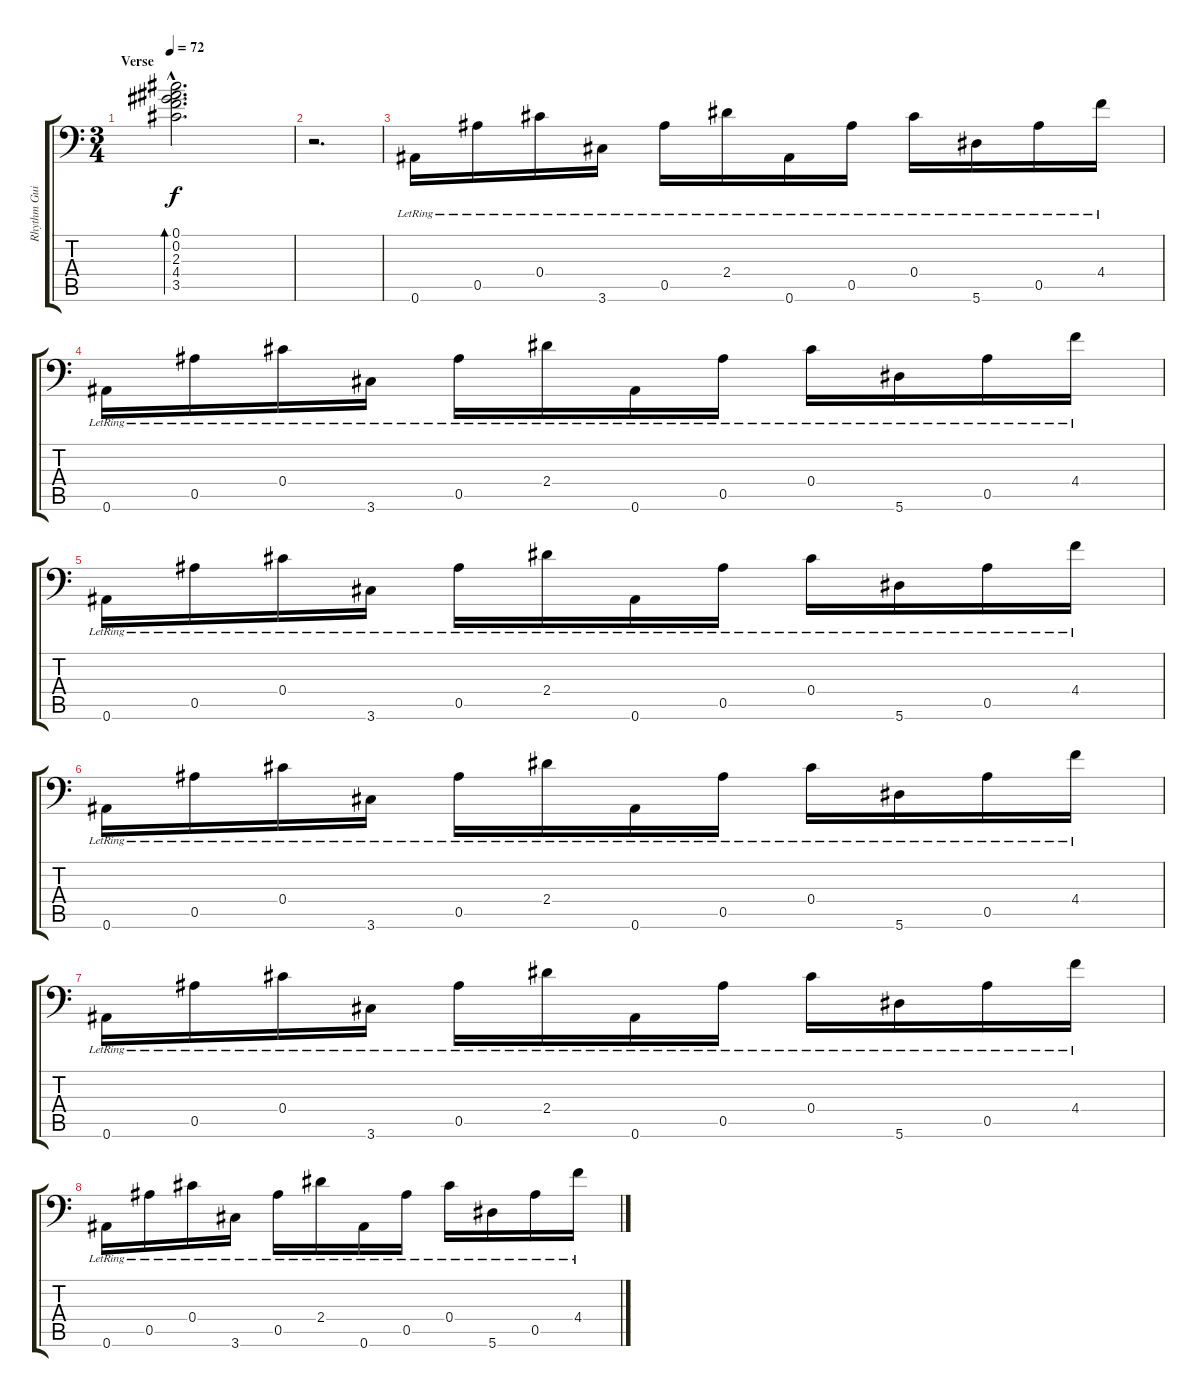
\track ("Rhythm Guitar 1" "Rhythm Gui") {instrument acousticguitarsteel}
\staff {score tabs}
\tuning (Db4 Bb3 Gb3 Db3 Bb2 Bb1) {hide}
\ts (3 4)
\section ("" "Verse")
\tempo 72
\clef f4
\ks c
(0.1{hac} 0.2{hac} 2.3{hac} 4.4{hac} 3.5{hac}).2{d bd 60 dy f} |
r.2{d} |
0.6{lr}.16 0.5{lr}.16 0.4{lr}.16 3.6{lr}.16 0.5{lr}.16 2.4{lr}.16 0.6{lr}.16 0.5{lr}.16 0.4{lr}.16 5.6{lr}.16 0.5{lr}.16 4.4{lr}.16 |
0.6{lr}.16 0.5{lr}.16 0.4{lr}.16 3.6{lr}.16 0.5{lr}.16 2.4{lr}.16 0.6{lr}.16 0.5{lr}.16 0.4{lr}.16 5.6{lr}.16 0.5{lr}.16 4.4{lr}.16 |
0.6{lr}.16 0.5{lr}.16 0.4{lr}.16 3.6{lr}.16 0.5{lr}.16 2.4{lr}.16 0.6{lr}.16 0.5{lr}.16 0.4{lr}.16 5.6{lr}.16 0.5{lr}.16 4.4{lr}.16 |
0.6{lr}.16 0.5{lr}.16 0.4{lr}.16 3.6{lr}.16 0.5{lr}.16 2.4{lr}.16 0.6{lr}.16 0.5{lr}.16 0.4{lr}.16 5.6{lr}.16 0.5{lr}.16 4.4{lr}.16 |
0.6{lr}.16 0.5{lr}.16 0.4{lr}.16 3.6{lr}.16 0.5{lr}.16 2.4{lr}.16 0.6{lr}.16 0.5{lr}.16 0.4{lr}.16 5.6{lr}.16 0.5{lr}.16 4.4{lr}.16 |
0.6{lr}.16 0.5{lr}.16 0.4{lr}.16 3.6{lr}.16 0.5{lr}.16 2.4{lr}.16 0.6{lr}.16 0.5{lr}.16 0.4{lr}.16 5.6{lr}.16 0.5{lr}.16 4.4{lr}.16
